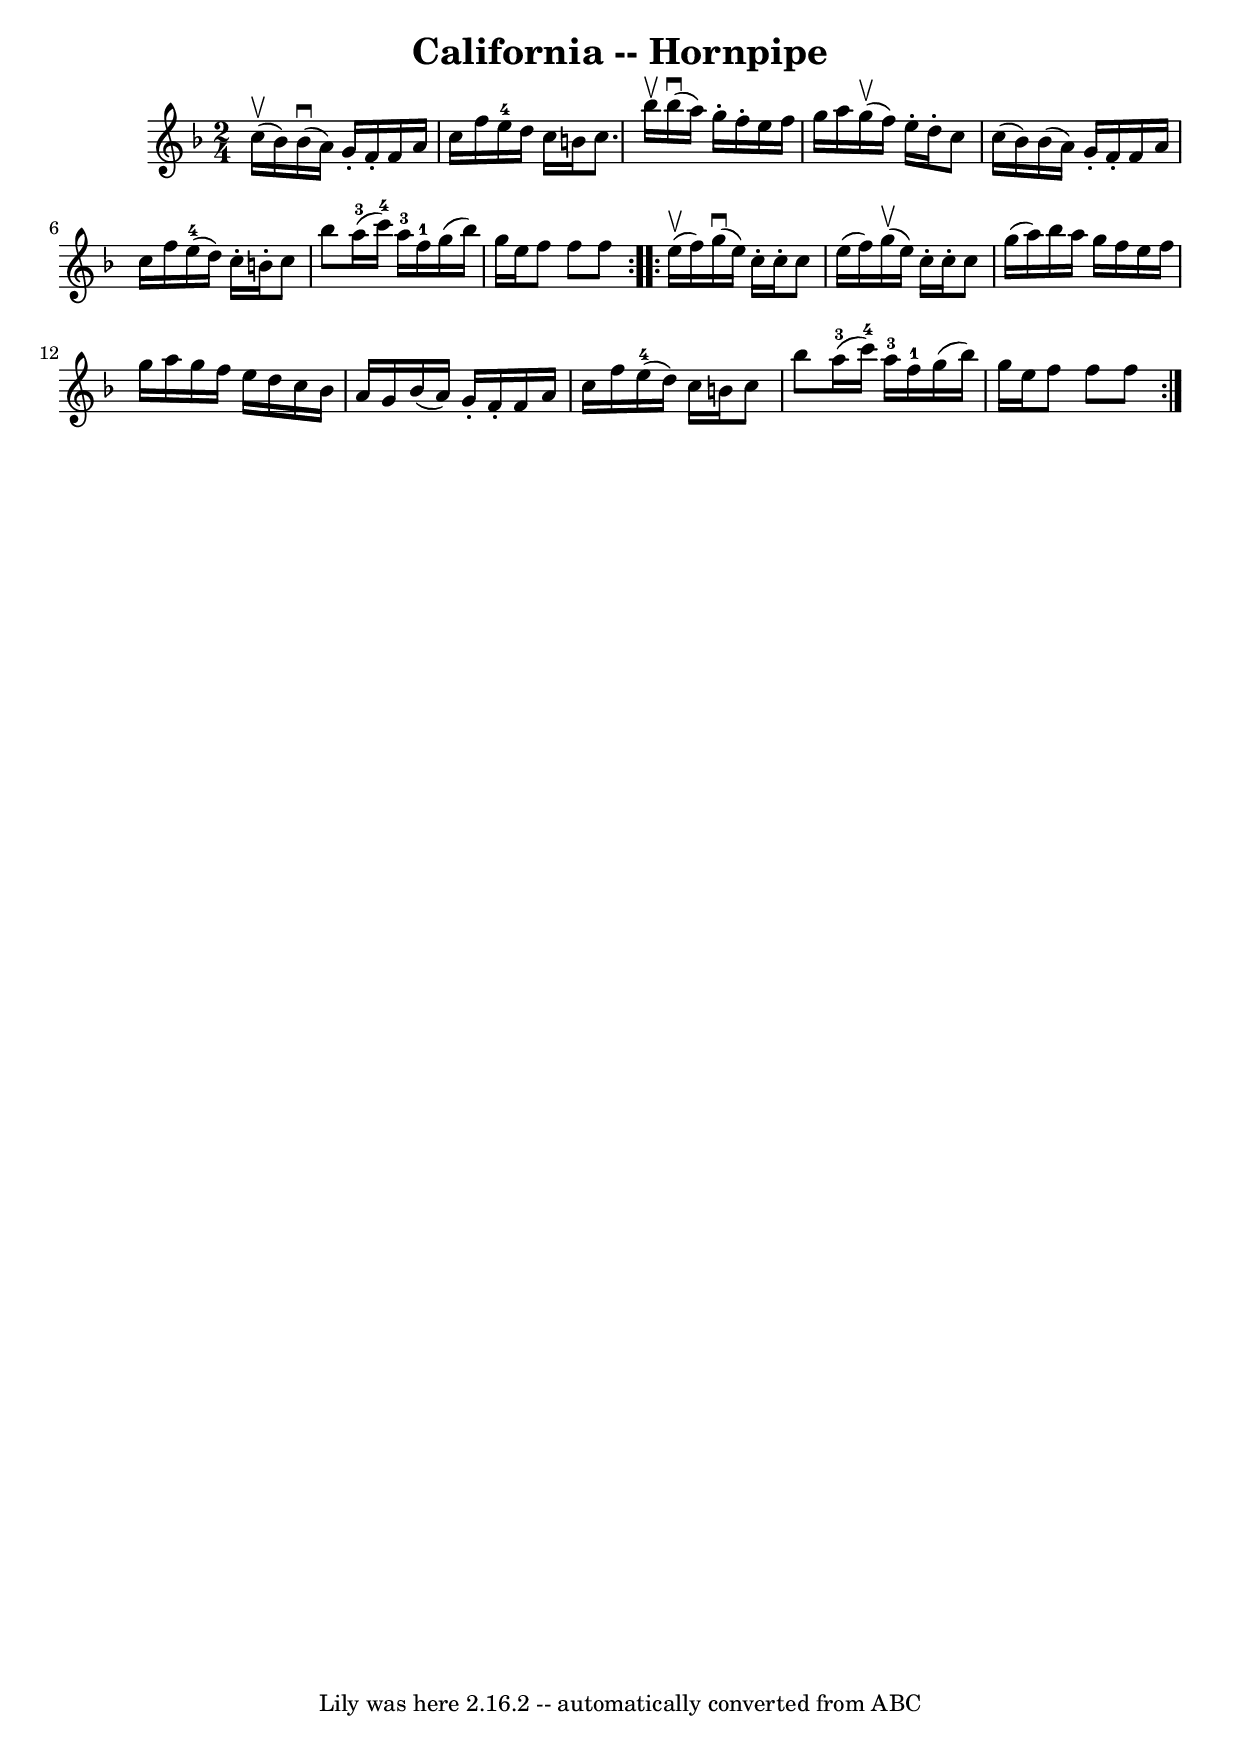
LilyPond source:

\version "2.16.2"
\include "Mammoth.ily"
\header {
  %% book = "Cole's 1000 Fiddle Tunes"
  crossRefNumber = "1"
  footnotes = ""
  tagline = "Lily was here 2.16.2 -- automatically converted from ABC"
  title = "California -- Hornpipe"

}
voicedefault =  {



  \repeat volta 2 {

    \time 2/4 
    \key f \major c''16 (^\upbow bes'16) |
    bes'16 
    (^\downbow a'16) g'16 -. f'16 -. f'16 a'16 c''16 f''16  
    |
    e''16-4 d''16 c''16 b'16 c''8. bes''16^\upbow 
    |
    bes''16 (^\downbow a''16) g''16 -. f''16 -. e''16    
    f''16 g''16 a''16  |
    g''16 (^\upbow f''16) e''16 -.   
    d''16 -. c''8 c''16 (bes'16) |
    bes'16 (a'16) g'16 
    -. f'16 -. f'16 a'16 c''16 f''16  |
    e''16-4(d''16 
    ) c''16 -. b'16 -. c''8 bes''8  |
    a''16-3(c'''16 
    -4) a''16-3 f''16-1 g''16 (bes''16) g''16 e''16  
    |
    f''8 f''8 f''8  
  }     
  \repeat volta 2 {
    e''16 (^\upbow   
    f''16) |
    g''16 (^\downbow e''16) c''16 -. c''16 -.   
    c''8 e''16 (f''16) |
    g''16 (^\upbow e''16) c''16 -.  
    c''16 -. c''8 g''16 (a''16) |
    bes''16 a''16 g''16  
    f''16 e''16 f''16 g''16 a''16  |
    g''16 f''16 e''16 
    d''16 c''16 bes'16 a'16 g'16  |
    bes'16 (a'16)   
    g'16 -. f'16 -. f'16 a'16 c''16 f''16  |
    e''16-4(
    d''16) c''16 b'16 c''8 bes''8  |
    a''16-3(
    c'''16-4) a''16-3 f''16-1 g''16 (bes''16) g''16    
    e''16  |
    f''8 f''8 f''8  
  }   

}

\score{
  <<

    \context Staff="default"
    {
      \voicedefault 
      
    }

  >>
  \layout {
    
  }
  \midi {
  }

}
